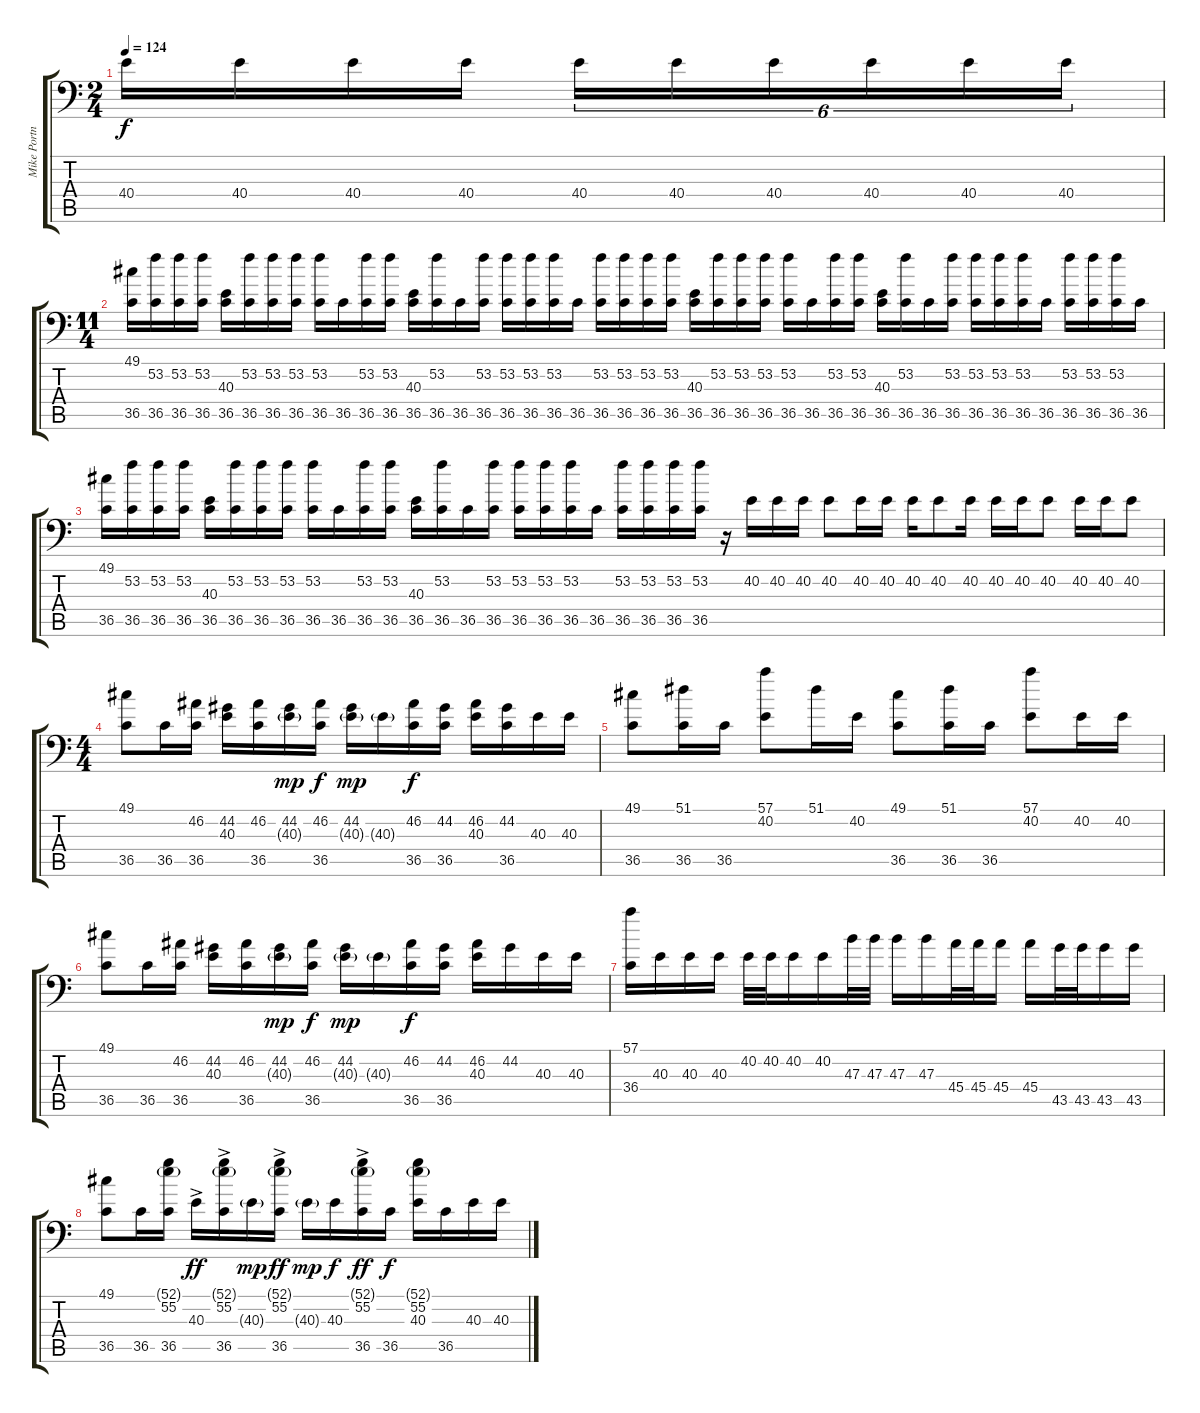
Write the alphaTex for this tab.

\track ("Mike Portnoy" "Mike Portn") {instrument acousticgrandpiano}
\staff {score tabs}
\tuning (C-1 C-1 C-1 C-1 C-1 C-1) {hide}
\ts (2 4)
\tempo 124
\clef f4
\ks c
40.4.16{dy f} 40.4.16 40.4.16 40.4.16 40.4.16{tu (6 4)} 40.4.16{tu (6 4)} 40.4.16{tu (6 4)} 40.4.16{tu (6 4)} 40.4.16{tu (6 4)} 40.4.16{tu (6 4)} |
\ts (11 4)
(49.1 36.5).16 (53.2 36.5).16 (53.2 36.5).16 (53.2 36.5).16 (40.3 36.5).16 (53.2 36.5).16 (53.2 36.5).16 (53.2 36.5).16 (53.2 36.5).16 36.5.16 (53.2 36.5).16 (53.2 36.5).16 (40.3 36.5).16 (53.2 36.5).16 36.5.16 (53.2 36.5).16 (53.2 36.5).16 (53.2 36.5).16 (53.2 36.5).16 36.5.16 (53.2 36.5).16 (53.2 36.5).16 (53.2 36.5).16 (53.2 36.5).16 (40.3 36.5).16 (53.2 36.5).16 (53.2 36.5).16 (53.2 36.5).16 (53.2 36.5).16 36.5.16 (53.2 36.5).16 (53.2 36.5).16 (40.3 36.5).16 (53.2 36.5).16 36.5.16 (53.2 36.5).16 (53.2 36.5).16 (53.2 36.5).16 (53.2 36.5).16 36.5.16 (53.2 36.5).16 (53.2 36.5).16 (53.2 36.5).16 36.5.16 |
(49.1 36.5).16 (53.2 36.5).16 (53.2 36.5).16 (53.2 36.5).16 (40.3 36.5).16 (53.2 36.5).16 (53.2 36.5).16 (53.2 36.5).16 (53.2 36.5).16 36.5.16 (53.2 36.5).16 (53.2 36.5).16 (40.3 36.5).16 (53.2 36.5).16 36.5.16 (53.2 36.5).16 (53.2 36.5).16 (53.2 36.5).16 (53.2 36.5).16 36.5.16 (53.2 36.5).16 (53.2 36.5).16 (53.2 36.5).16 (53.2 36.5).16 r.16 40.2.16 40.2.16 40.2.16 40.2.8 40.2.16 40.2.16 40.2.16 40.2.8 40.2.16 40.2.16 40.2.16 40.2.8 40.2.16 40.2.16 40.2.8 |
\ts (4 4)
(49.1 36.5).8 36.5.16 (46.2 36.5).16 (44.2 40.3).16 (46.2 36.5).16 (44.2 40.3{g}).16{dy mp} (46.2 36.5).16{dy f} (44.2 40.3{g}).16{dy mp} 40.3{g}.16 (46.2 36.5).16{dy f} (44.2 36.5).16 (46.2 40.3).16 (44.2 36.5).16 40.3.16 40.3.16 |
(49.1 36.5).8 (51.1 36.5).16 36.5.16 (57.1 40.2).8 51.1.16 40.2.16 (49.1 36.5).8 (51.1 36.5).16 36.5.16 (57.1 40.2).8 40.2.16 40.2.16 |
(49.1 36.5).8 36.5.16 (46.2 36.5).16 (44.2 40.3).16 (46.2 36.5).16 (44.2 40.3{g}).16{dy mp} (46.2 36.5).16{dy f} (44.2 40.3{g}).16{dy mp} 40.3{g}.16 (46.2 36.5).16{dy f} (44.2 36.5).16 (46.2 40.3).16 44.2.16 40.3.16 40.3.16 |
(57.1 36.4).16 40.3.16 40.3.16 40.3.16 40.2.32 40.2.32 40.2.16 40.2.16 47.3.32 47.3.32 47.3.16 47.3.16 45.4.32 45.4.32 45.4.16 45.4.16 43.5.32 43.5.32 43.5.16 43.5.16 |
(49.1 36.5).8 36.5.16 (52.1{g} 55.2 36.5).16 40.3{ac}.16{dy ff} (52.1{g} 55.2{ac} 36.5{ac}).16 40.3{g}.16{dy mp} (52.1{g} 55.2{ac} 36.5{ac}).16{dy ff} 40.3{g}.16{dy mp} 40.3.16{dy f} (52.1{g} 55.2{ac} 36.5{ac}).16{dy ff} 36.5.16{dy f} (52.1{g} 55.2 40.3).16 36.5.16 40.3.16 40.3.16
